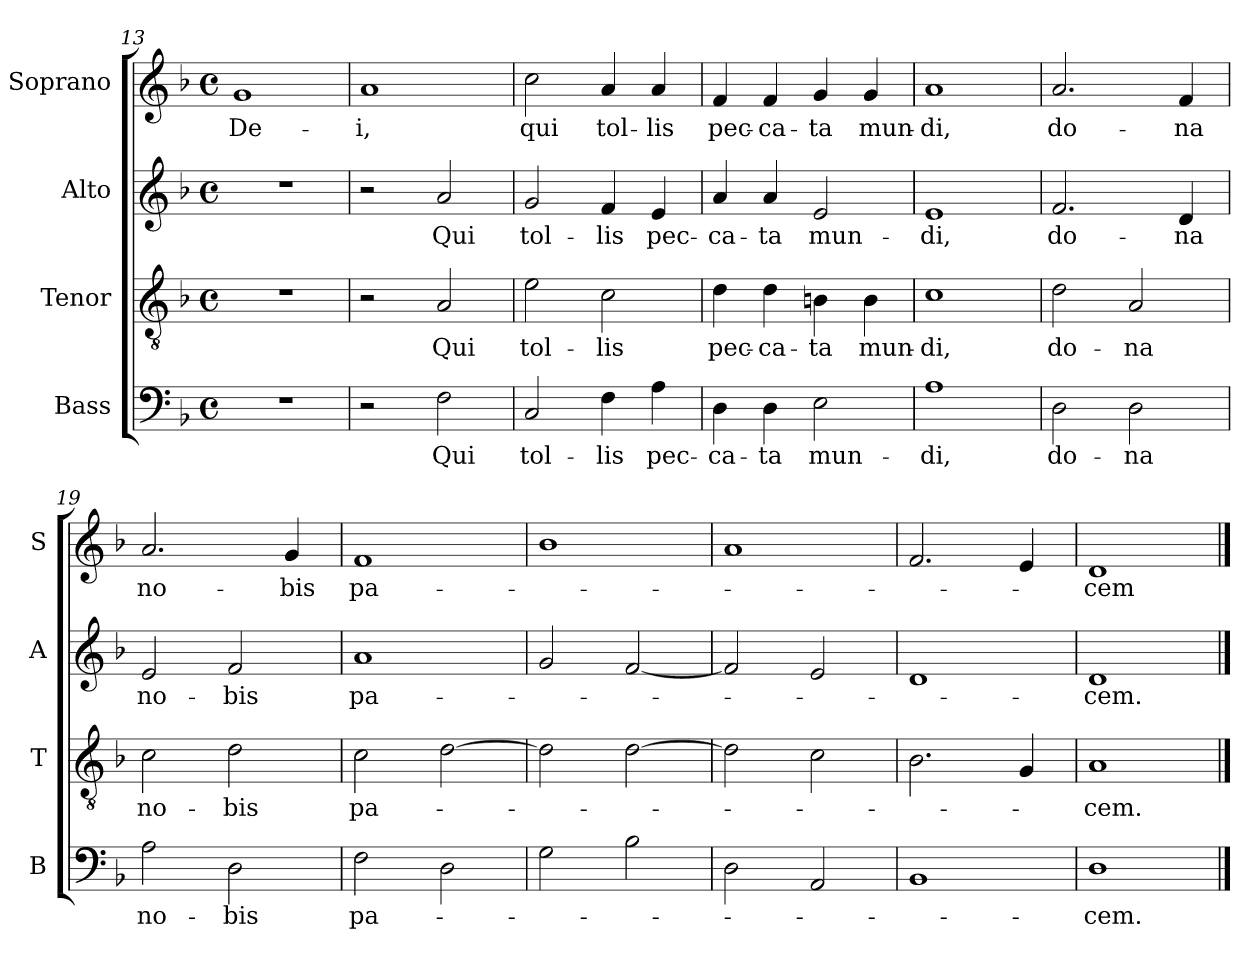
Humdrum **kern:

**kern	**text	**kern	**text	**kern	**text	**kern	**text
*part4	*part4	*part3	*part3	*part2	*part2	*part1	*part1
*staff4	*staff4	*staff3	*staff3	*staff2	*staff2	*staff1	*staff1
*I"Bass	*	*I"Tenor	*	*I"Alto	*	*I"Soprano	*
*I'B	*	*I'T	*	*I'A	*	*I'S	*
*clefF4	*	*clefGv2	*	*clefG2	*	*clefG2	*
*k[b-]	*	*k[b-]	*	*k[b-]	*	*k[b-]	*
*F:	*	*F:	*	*F:	*	*F:	*
*M4/4	*	*M4/4	*	*M4/4	*	*M4/4	*
*met(c)	*	*met(c)	*	*met(c)	*	*met(c)	*
=13	=13	=13	=13	=13	=13	=13	=13
1r	.	1r	.	1r	.	1g	De-
=14	=14	=14	=14	=14	=14	=14	=14
2r	.	2r	.	2r	.	1a	-i,
2F\	Qui	2A/	Qui	2a/	Qui	.	.
=15	=15	=15	=15	=15	=15	=15	=15
2C/	tol-	2e\	tol-	2g/	tol-	2cc\	qui
4F\	-lis	2c\	-lis	4f/	-lis	4a/	tol-
4A\	pec-	.	.	4e/	pec-	4a/	-lis
!!LO:LB:g=z
=16	=16	=16	=16	=16	=16	=16	=16
4D\	-ca-	4d\	pec-	4a/	-ca-	4f/	pec-
4D\	-ta	4d\	-ca-	4a/	-ta	4f/	-ca-
2E\	mun-	4Bn\	-ta	2e/	mun-	4g/	-ta
.	.	4B\	mun-	.	.	4g/	mun-
=17	=17	=17	=17	=17	=17	=17	=17
1A	-di,	1c	-di,	1e	-di,	1a	-di,
=18	=18	=18	=18	=18	=18	=18	=18
2D\	do-	2d\	do-	2.f/	do-	2.a/	do-
2D\	-na	2A/	-na	.	.	.	.
.	.	.	.	4d/	-na	4f/	-na
=19	=19	=19	=19	=19	=19	=19	=19
2A\	no-	2c\	no-	2e/	no-	2.a/	no-
2D\	-bis	2d\	-bis	2f/	-bis	.	.
.	.	.	.	.	.	4g/	-bis
=20	=20	=20	=20	=20	=20	=20	=20
2F\	pa-	2c\	pa-	1a	pa-	1f	pa-
2D\	.	[2d\	.	.	.	.	.
!!LO:LB:g=z
=21	=21	=21	=21	=21	=21	=21	=21
2G\	.	2d\]	.	2g/	.	1b-	.
2B-\	.	[2d\	.	[2f/	.	.	.
=22	=22	=22	=22	=22	=22	=22	=22
2D\	.	2d\]	.	2f/]	.	1a	.
2AA/	.	2c\	.	2e/	.	.	.
=23	=23	=23	=23	=23	=23	=23	=23
1BB-	.	2.B-\	.	1d	.	2.f/	.
.	.	4G/	.	.	.	4e/	.
=24	=24	=24	=24	=24	=24	=24	=24
1D	-cem.	1A	-cem.	1d	-cem.	1d	-cem
==	==	==	==	==	==	==	==
*-	*-	*-	*-	*-	*-	*-	*-
